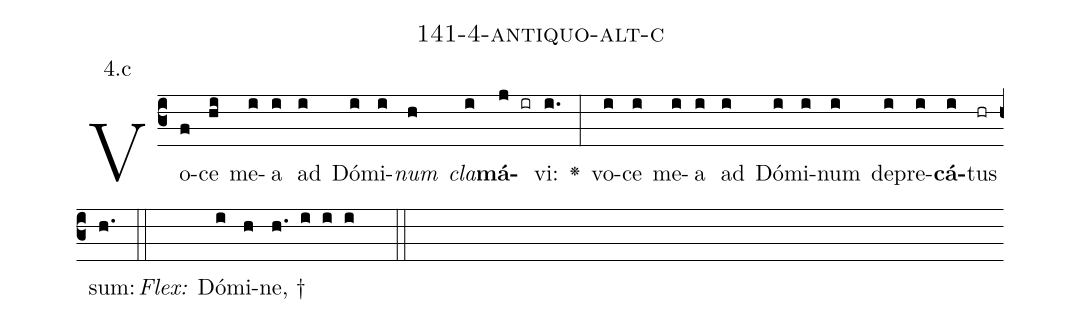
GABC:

name: 141-4-antiquo-alt-c;
annotation: 4.c;
%%
(c3)Vo(f)ce(hi) me(i)a(i) ad(i) Dó(i)mi(i)<i>num</i>(h) <i>cla</i>(i)<b>má</b>(j ir)vi:(i.) <v>\greheightstar</v>(:) vo(i)ce(i) me(i)a(i) ad(i) Dó(i)mi(i)num(i) de(i)pre(i)<b>cá</b>(i)tus(hr) sum:(h.) (::)
<i>Flex:</i>()  Dó(i)mi(h)ne, †(h. i i i  ::)

%E(i) u(i) o(i) u(i) a(i) e.(h.) (::)
